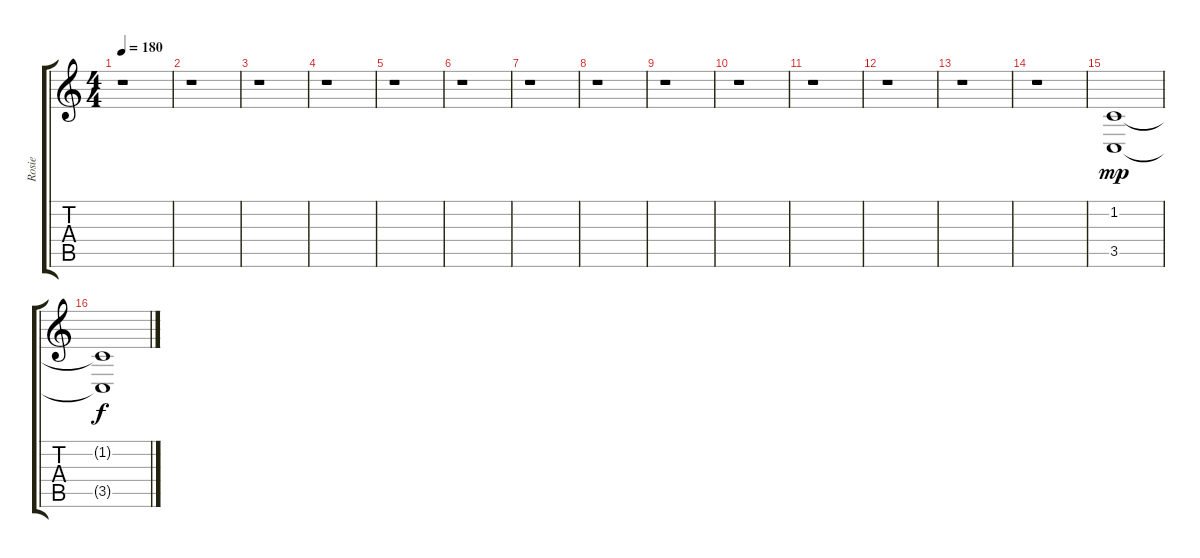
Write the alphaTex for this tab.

\track ("Rosie" "Rosie") {instrument pad4choir}
\staff {score tabs}
\tuning (E4 B3 G3 D3 A2 D2) {hide}
\ts (4 4)
\tempo 180
\clef g2
\ks c
r.1{dy f} |
r.1 |
r.1 |
r.1 |
r.1 |
r.1 |
r.1 |
r.1 |
r.1 |
r.1 |
r.1 |
r.1 |
r.1 |
r.1 |
(1.2 3.5).1{dy mp} |
(1.2{t} 3.5{t}).1{dy f}
